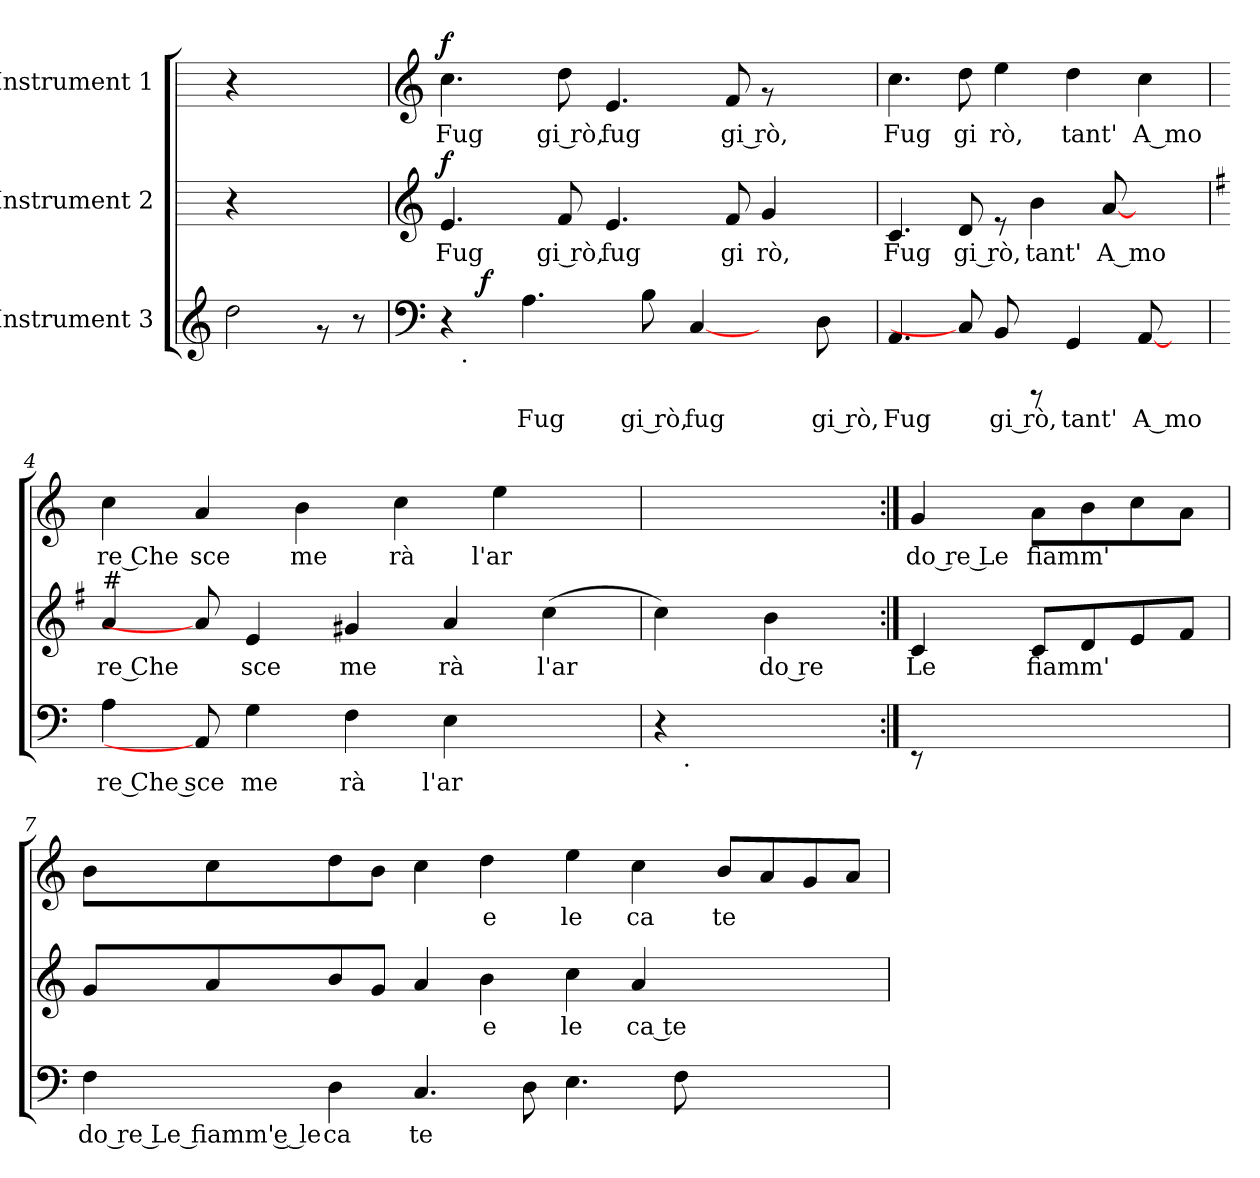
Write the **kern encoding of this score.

**kern	**text	**dynam	**kern	**text	**dynam	**kern	**text	**dynam
*part3	*part3	*part3	*part2	*part2	*part2	*part1	*part1	*part1
*staff3	*staff3	*staff3	*staff2	*staff2	*staff2	*staff1	*staff1	*staff1
*I"Instrument 3	*	*	*I"Instrument 2	*	*	*I"Instrument 1	*	*
!!LO:PB:g=z
*stria5	*	*	*stria5	*	*	*stria5	*	*
=1	=1	=1	=1	=1	=1	=1	=1	=1
*^	*	*	*	*	*	*	*	*
2dd\	4.ryy	.	.	4r	.	.	4r	.	.
.	.	.	.	4.ryy	.	.	4.ryy	.	.
.	8r	.	.	.	.	.	.	.	.
8r	8ryy	.	.	.	.	.	.	.	.
*v	*v	*	*	*	*	*	*	*	*
=2	=2	=2	=2	=2	=2	=2	=2	=2
*clefF4	*	*	*clefG2	*	*	*clefG2	*	*
*^	*	*	*	*	*	*	*	*
!	!	!	!	!	!LO:LY:b:cj	!LO:DY:b	!	!LO:LY:b:cj	!LO:DY:b
*	*^	*	*	*	*	*	*	*	*
4r	16.ryy	32.ryy	.	.	4.e/	Fug	f	4.cc\	Fug	f
!	!	!LO:TX:b:t=.	!	!	!	!	!	!	!	!
.	.	1ryy	.	.	.	.	.	.	.	.
!	!	!	!	!LO:DY:b	!	!	!	!	!	!
.	1ryy	.	.	f	.	.	.	.	.	.
!	!	!	!LO:LY:b:cj	!	!	!	!	!	!	!
4.A\	.	.	Fug	.	.	.	.	.	.	.
!	!	!	!	!	!	!LO:LY:b:cj	!	!	!LO:LY:b:cj	!
.	.	.	.	.	8f/	gi rò,	.	8dd\	gi rò,	.
!	!	!	!	!	!	!LO:LY:b	!	!	!LO:LY:b:cj	!
.	.	.	.	.	4.e/	fug	.	4.e/	fug	.
!	!	!	!LO:LY:b:cj	!	!	!	!	!	!	!
8B\	.	.	gi rò,	.	.	.	.	.	.	.
!	!	!	!LO:LY:b:cj	!	!	!	!	!	!	!
[4C/	.	.	fug	.	.	.	.	.	.	.
!	!	!	!	!	!	!LO:LY:b:cj	!	!	!LO:LY:b:cj	!
.	.	.	.	.	8f/	gi	.	8f/	gi rò,	.
!	!	!	!	!	!	!LO:LY:b	!	!	!	!
8ryy	.	.	.	.	4g/	rò,	.	8rf	.	.
.	.	8ryy	.	.	.	.	.	.	.	.
.	8ryy	.	.	.	.	.	.	.	.	.
!	!	!	!LO:LY:b:cj	!	!	!	!	!	!	!
8D\	.	.	gi rò,	.	.	.	.	8ryy	.	.
.	.	16ryy	.	.	.	.	.	.	.	.
.	32ryy	.	.	.	.	.	.	.	.	.
.	.	64ryy	.	.	.	.	.	.	.	.
=3	=3	=3	=3	=3	=3	=3	=3	=3	=3	=3
!	!	!	!LO:LY:b	!	!	!LO:LY:b:cj	!	!	!LO:LY:b	!
*v	*v	*v	*	*	*	*	*	*	*	*
4.AA/	Fug	.	4.c/	Fug	.	4.cc\	Fug	.
!	!	!	!	!LO:LY:b:cj	!	!	!LO:LY:b:cj	!
8C/]	.	.	8d/	gi rò,	.	8dd\	gi	.
!	!LO:LY:b:cj	!	!	!	!	!	!LO:LY:b:cj	!
8BB/	gi rò,	.	8rd	.	.	4ee\	rò,	.
!	!	!	!	!LO:LY:b:cj	!	!	!	!
8rDDD	.	.	4b\	tant'	.	.	.	.
!	!LO:LY:b	!	!	!	!	!	!LO:LY:b:cj	!
4GG/	tant'	.	.	.	.	4dd\	tant'	.
!	!	!	!	!LO:LY:b:cj	!	!	!	!
.	.	.	[8a/	A mo	.	.	.	.
!	!LO:LY:b	!	!	!	!	!	!LO:LY:b:cj	!
[8AA/	A mo	.	4ryy	.	.	4cc\	A mo	.
8ryy	.	.	.	.	.	.	.	.
=4	=4	=4	=4	=4	=4	=4	=4	=4
*	*	*	*k[f#]	*	*	*	*	*
*	*	*	*G:	*	*	*	*	*
!	!	!	!LO:TX:a:t=#	!	!	!	!	!
!	!LO:LY:b:rj	!	!	!LO:LY:b:rj	!	!	!LO:LY:b:rj	!
4A\	re Che sce	.	4a/	re Che	.	4cc\	re Che	.
!	!	!	!	!	!	!	!LO:LY:b:cj	!
8AA/]	.	.	8a/]	.	.	4a/	sce	.
!	!LO:LY:b	!	!	!LO:LY:b:cj	!	!	!	!
4G\	me	.	4e/	sce	.	.	.	.
!	!	!	!	!	!	!	!LO:LY:b:cj	!
.	.	.	.	.	.	4b\	me	.
!	!LO:LY:b:cj	!	!	!LO:LY:b:cj	!	!	!	!
4F\	rà	.	4g#/	me	.	.	.	.
!	!	!	!	!	!	!	!LO:LY:b:cj	!
.	.	.	.	.	.	4cc\	rà	.
!	!LO:LY:b:cj	!	!	!LO:LY:b:cj	!	!	!	!
4E\	l'ar	.	4a/	rà	.	.	.	.
!	!	!	!	!	!	!	!LO:LY:b:cj	!
.	.	.	.	.	.	4ee\	l'ar	.
!	!	!	!	!LO:LY:b:cj	!	!	!	!
4ryy	.	.	(<4cc\	l'ar	.	.	.	.
.	.	.	.	.	.	8ryy	.	.
!!LO:LB:g=z
=5	=5	=5	=5	=5	=5	=5	=5	=5
*	*	*	*k[]	*	*	*	*	*
*	*	*	*C:	*	*	*	*	*
*^	*	*	*	*	*	*	*	*
*	*^	*	*	*	*	*	*	*	*
4r	32ryy	32.ryy	.	.	4cc\)	.	.	64ryy	.	.
.	.	.	.	.	.	.	.	64%31ryy	.	.
!	!LO:TX:b:t=.	!	!	!	!	!	!	!	!	!
.	4...ryy	.	.	.	.	.	.	.	.	.
.	.	4ryy	.	.	.	.	.	.	.	.
!	!	!	!	!	!	!LO:LY:b:cj	!	!	!	!
4ryy	.	.	.	.	4b\	do re	.	.	.	.
.	.	8ryy	.	.	.	.	.	.	.	.
.	.	16ryy	.	.	.	.	.	.	.	.
.	.	64ryy	.	.	.	.	.	.	.	.
=6:|!	=6:|!	=6:|!	=6:|!	=6:|!	=6:|!	=6:|!	=6:|!	=6:|!	=6:|!	=6:|!
!	!	!	!	!	!	!LO:LY:b:cj	!	!	!LO:LY:b:rj	!
*v	*v	*v	*	*	*	*	*	*	*	*
8rDD	.	.	4c/	Le	.	4g/	do re Le	.
2ryy	.	.	.	.	.	.	.	.
!	!	!	!	!LO:LY:b	!	!	!LO:LY:b	!
.	.	.	8c/L	fiamm'	.	8a\L	fiamm'	.
.	.	.	8d/	.	.	8b\	.	.
.	.	.	8e/	.	.	8cc\	.	.
8ryy	.	.	8f/J	.	.	8a\J	.	.
=7	=7	=7	=7	=7	=7	=7	=7	=7
!	!LO:LY:b:rj	!	!	!	!	!	!	!
4F\	do re Le fiamm' e le	.	8g/L	.	.	8b\L	.	.
.	.	.	8a/	.	.	8cc\	.	.
!	!LO:LY:b:cj	!	!	!	!	!	!	!
4D\	ca	.	8b/	.	.	8dd\	.	.
.	.	.	8g/J	.	.	8b\J	.	.
!	!LO:LY:b:cj	!	!	!	!	!	!	!
4.C/	te	.	4a/	.	.	4cc\	.	.
!	!	!	!	!LO:LY:b:cj	!	!	!LO:LY:b:cj	!
.	.	.	4b\	e	.	4dd\	e	.
8D\	.	.	.	.	.	.	.	.
!	!	!	!	!LO:LY:b:cj	!	!	!LO:LY:b:cj	!
4.E\	.	.	4cc\	le	.	4ee\	le	.
!	!	!	!	!LO:LY:b:cj	!	!	!LO:LY:b:cj	!
.	.	.	4a/	ca te	.	4cc\	ca	.
8F\	.	.	.	.	.	.	.	.
!	!	!	!	!	!	!	!LO:LY:b:cj	!
2ryy	.	.	2ryy	.	.	8b/L	te	.
.	.	.	.	.	.	8a/	.	.
.	.	.	.	.	.	8g/	.	.
.	.	.	.	.	.	8a/J	.	.
=	=	=	=	=	=	=	=	=
*-	*-	*-	*-	*-	*-	*-	*-	*-
